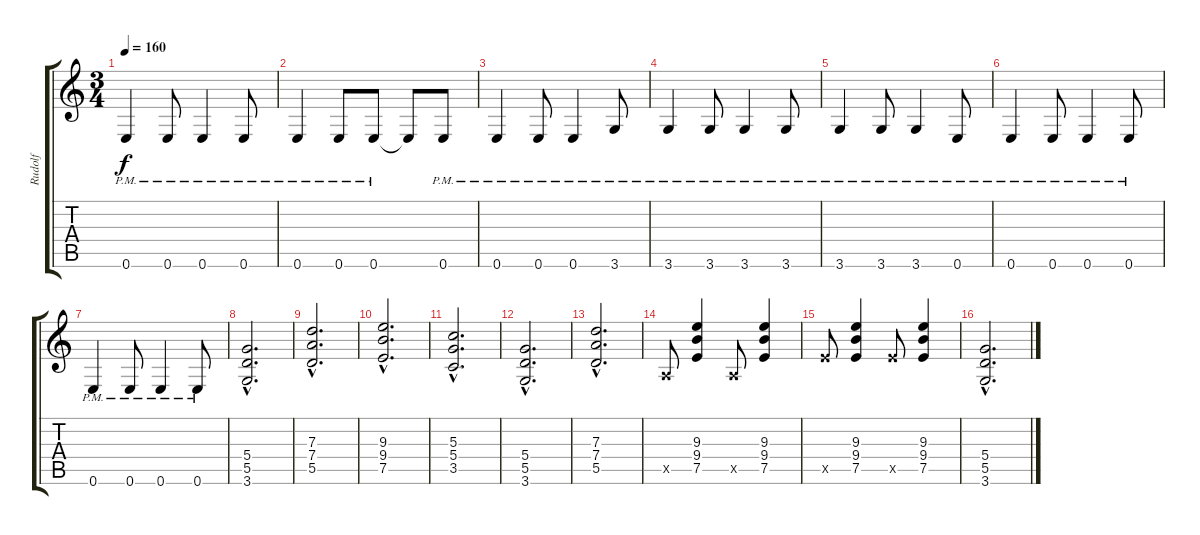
\track ("Rudolf" "Rudolf") {instrument distortionguitar}
\staff {score tabs}
\tuning (E4 B3 G3 D3 A2 E2) {hide}
\ts (3 4)
\tempo 160
\clef g2
\ks c
0.6{pm}.4{dy f} 0.6{pm}.8 0.6{pm}.4 0.6{pm}.8 |
0.6{pm}.4 0.6{pm}.8 0.6{pm}.8 0.6{t}.8 0.6{pm}.8 |
0.6{pm}.4 0.6{pm}.8 0.6{pm}.4 3.6{pm}.8 |
3.6{pm}.4 3.6{pm}.8 3.6{pm}.4 3.6{pm}.8 |
3.6{pm}.4 3.6{pm}.8 3.6{pm}.4 0.6{pm}.8 |
0.6{pm}.4 0.6{pm}.8 0.6{pm}.4 0.6{pm}.8 |
0.6{pm}.4 0.6{pm}.8 0.6{pm}.4 0.6{pm}.8 |
(5.4{hac} 5.5{hac} 3.6{hac}).2{d} |
(7.3{hac} 7.4{hac} 5.5{hac}).2{d} |
(9.3{hac} 9.4{hac} 7.5{hac}).2{d} |
(5.3{hac} 5.4{hac} 3.5{hac}).2{d} |
(5.4{hac} 5.5{hac} 3.6{hac}).2{d} |
(7.3{hac} 7.4{hac} 5.5{hac}).2{d} |
0.5{x}.8 (9.3 9.4 7.5).4 0.5{x}.8 (9.3 9.4 7.5).4 |
7.5{x}.8 (9.3 9.4 7.5).4 7.5{x}.8 (9.3 9.4 7.5).4 |
(5.4{hac} 5.5{hac} 3.6{hac}).2{d}
